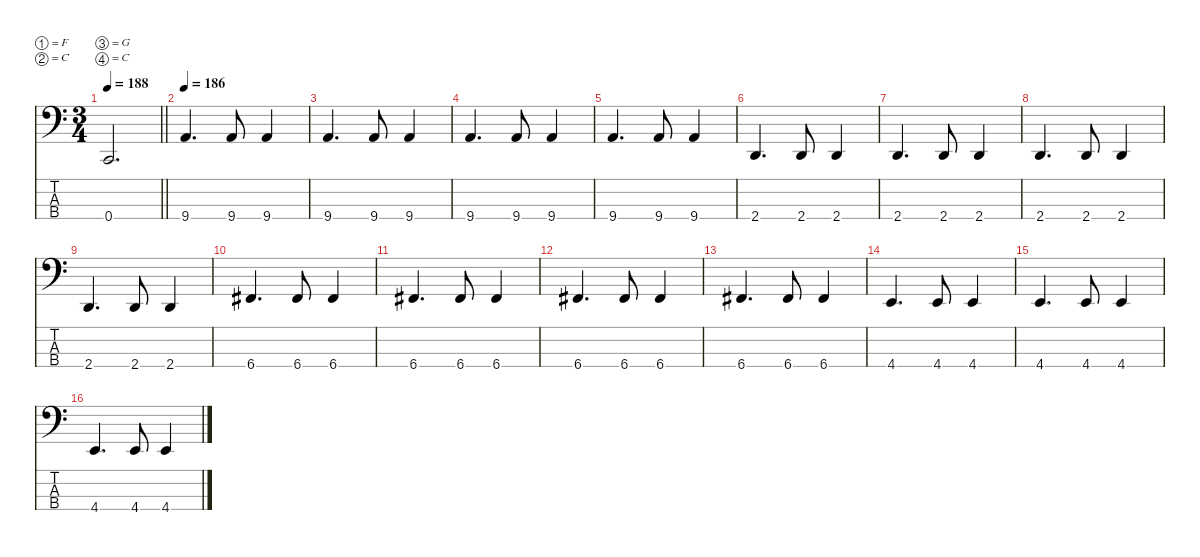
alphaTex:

\defaultSystemsLayout 4
\hideDynamics
\bracketExtendMode nobrackets
\singleTrackTrackNamePolicy hidden
\multiTrackTrackNamePolicy hidden
\firstSystemTrackNameMode fullname
\otherSystemsTrackNameOrientation horizontal
\track ("Bass" "el.bs.") {defaultSystemsLayout 8 instrument electricbassfinger}
\staff {score tabs}
\tuning (F2 C2 G1 C1)
\ts (3 4)
\tempo 188
\clef f4
\barLineRight lightlight
\ks c
0.4{t}.2{d dy f beam Up} |
\tempo 186
9.4.4{d dy mf beam Up} 9.4.8{beam Up} 9.4.4{beam Up} |
9.4.4{d beam Up} 9.4.8{beam Up} 9.4.4{beam Up} |
9.4.4{d beam Up} 9.4.8{beam Up} 9.4.4{beam Up} |
9.4.4{d beam Up} 9.4.8{beam Up} 9.4.4{beam Up} |
2.4.4{d beam Up} 2.4.8{beam Up} 2.4.4{beam Up} |
2.4.4{d beam Up} 2.4.8{beam Up} 2.4.4{beam Up} |
2.4.4{d beam Up} 2.4.8{beam Up} 2.4.4{beam Up} |
2.4.4{d beam Up} 2.4.8{beam Up} 2.4.4{beam Up} |
6.4{acc #}.4{d beam Up} 6.4{acc #}.8{beam Up} 6.4{acc #}.4{beam Up} |
6.4{acc #}.4{d beam Up} 6.4{acc #}.8{beam Up} 6.4{acc #}.4{beam Up} |
6.4{acc #}.4{d beam Up} 6.4{acc #}.8{beam Up} 6.4{acc #}.4{beam Up} |
6.4{acc #}.4{d beam Up} 6.4{acc #}.8{beam Up} 6.4{acc #}.4{beam Up} |
4.4.4{d beam Up} 4.4.8{beam Up} 4.4.4{beam Up} |
4.4.4{d beam Up} 4.4.8{beam Up} 4.4.4{beam Up} |
4.4.4{d beam Up} 4.4.8{beam Up} 4.4.4{beam Up}
